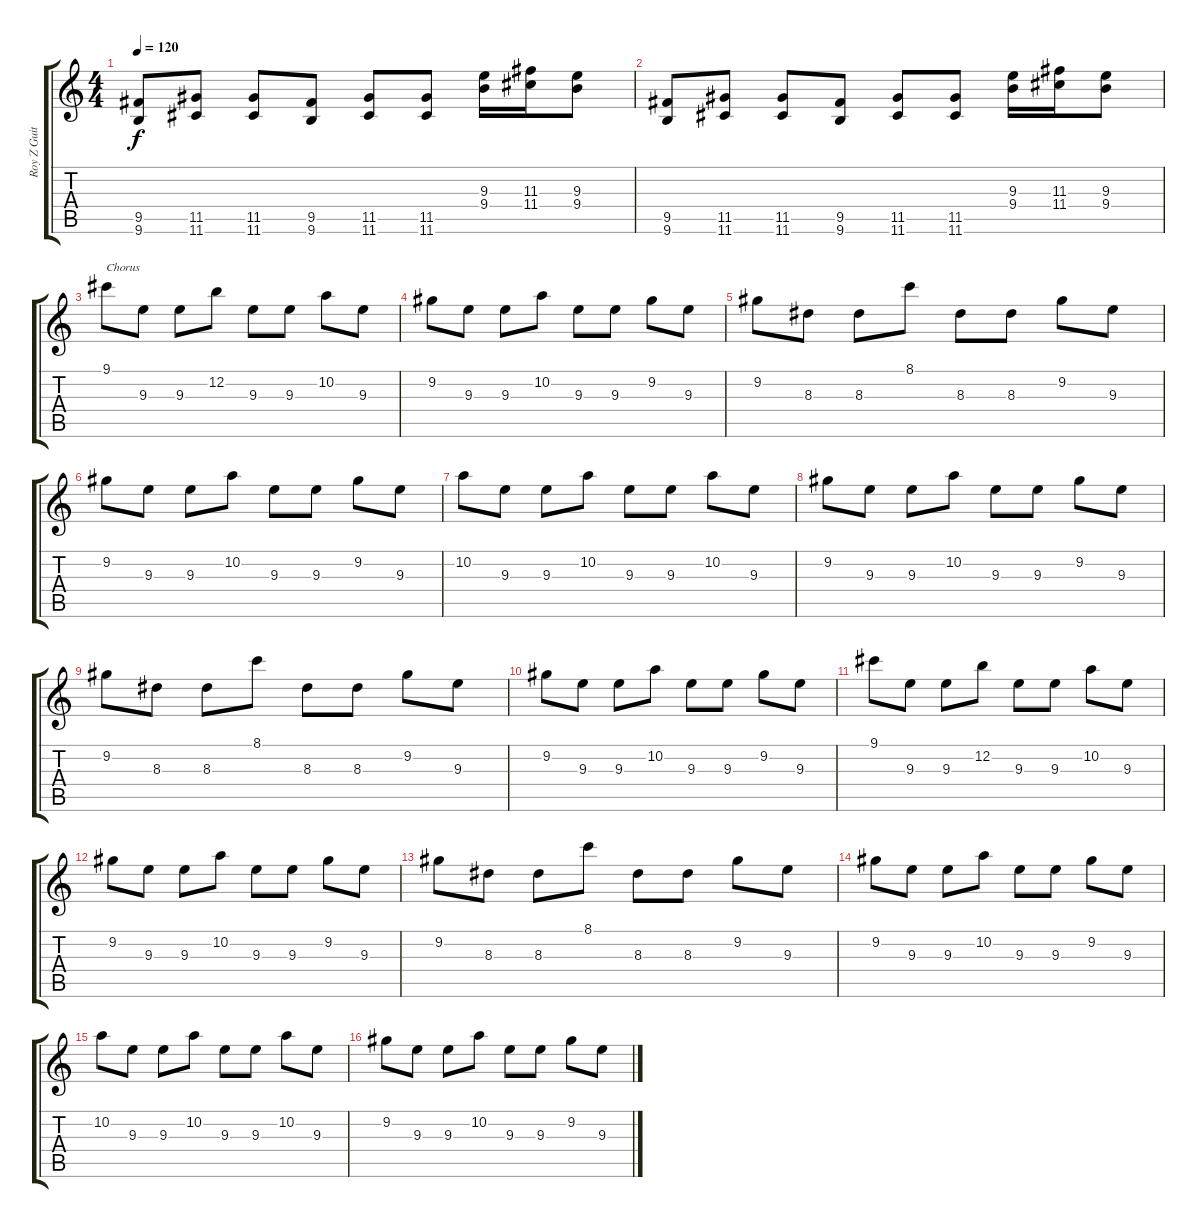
\track ("Roy Z Guitar 02" "Roy Z Guit") {instrument overdrivenguitar}
\staff {score tabs}
\tuning (E4 B3 G3 D3 A2 D2) {hide}
\ts (4 4)
\tempo 120
\clef g2
\ks c
(9.5 9.6).8{dy f} (11.5 11.6).8 (11.5 11.6).8 (9.5 9.6).8 (11.5 11.6).8 (11.5 11.6).8 (9.3 9.4).16 (11.3 11.4).16 (9.3 9.4).8 |
(9.5 9.6).8 (11.5 11.6).8 (11.5 11.6).8 (9.5 9.6).8 (11.5 11.6).8 (11.5 11.6).8 (9.3 9.4).16 (11.3 11.4).16 (9.3 9.4).8 |
9.1.8{txt "Chorus"} 9.3.8 9.3.8 12.2.8 9.3.8 9.3.8 10.2.8 9.3.8 |
9.2.8 9.3.8 9.3.8 10.2.8 9.3.8 9.3.8 9.2.8 9.3.8 |
9.2.8 8.3.8 8.3.8 8.1.8 8.3.8 8.3.8 9.2.8 9.3.8 |
9.2.8 9.3.8 9.3.8 10.2.8 9.3.8 9.3.8 9.2.8 9.3.8 |
10.2.8 9.3.8 9.3.8 10.2.8 9.3.8 9.3.8 10.2.8 9.3.8 |
9.2.8 9.3.8 9.3.8 10.2.8 9.3.8 9.3.8 9.2.8 9.3.8 |
9.2.8 8.3.8 8.3.8 8.1.8 8.3.8 8.3.8 9.2.8 9.3.8 |
9.2.8 9.3.8 9.3.8 10.2.8 9.3.8 9.3.8 9.2.8 9.3.8 |
9.1.8 9.3.8 9.3.8 12.2.8 9.3.8 9.3.8 10.2.8 9.3.8 |
9.2.8 9.3.8 9.3.8 10.2.8 9.3.8 9.3.8 9.2.8 9.3.8 |
9.2.8 8.3.8 8.3.8 8.1.8 8.3.8 8.3.8 9.2.8 9.3.8 |
9.2.8 9.3.8 9.3.8 10.2.8 9.3.8 9.3.8 9.2.8 9.3.8 |
10.2.8 9.3.8 9.3.8 10.2.8 9.3.8 9.3.8 10.2.8 9.3.8 |
9.2.8 9.3.8 9.3.8 10.2.8 9.3.8 9.3.8 9.2.8 9.3.8
